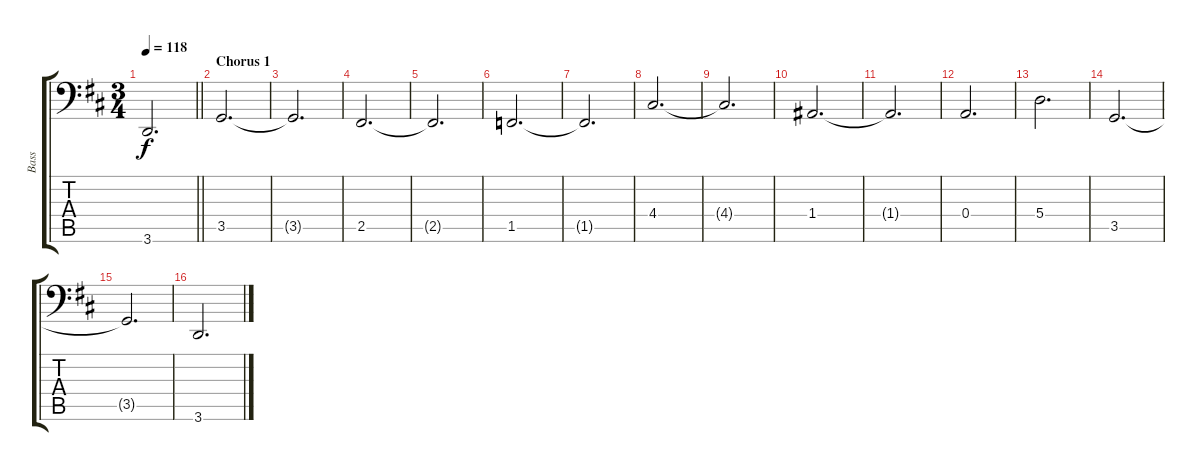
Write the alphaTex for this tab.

\track ("Bass" "Bass") {instrument electricbassfinger}
\staff {score tabs}
\tuning (C3 G2 D2 A1 E1 B0) {hide}
\ts (3 4)
\tempo 118
\clef f4
\barLineRight lightlight
\ks d
3.6{t}.2{d dy f} |
\section ("" "Chorus 1")
3.5.2{d} |
3.5{t}.2{d} |
2.5.2{d} |
2.5{t}.2{d} |
1.5.2{d} |
1.5{t}.2{d} |
4.4.2{d} |
4.4{t}.2{d} |
1.4.2{d} |
1.4{t}.2{d} |
0.4.2{d} |
5.4.2{d} |
3.5.2{d} |
3.5{t}.2{d} |
3.6.2{d}
